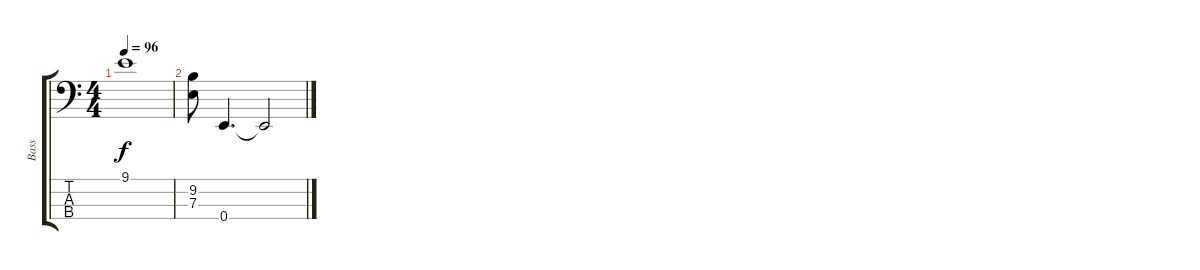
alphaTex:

\track ("Bass" "Bass") {instrument electricbasspick}
\staff {score tabs}
\tuning (G2 D2 A1 E1) {hide}
\ts (4 4)
\tempo 96
\clef f4
\ks c
9.1{t}.1{dy f} |
(9.2 7.3).8 0.4.4{d} 0.4{t}.2
